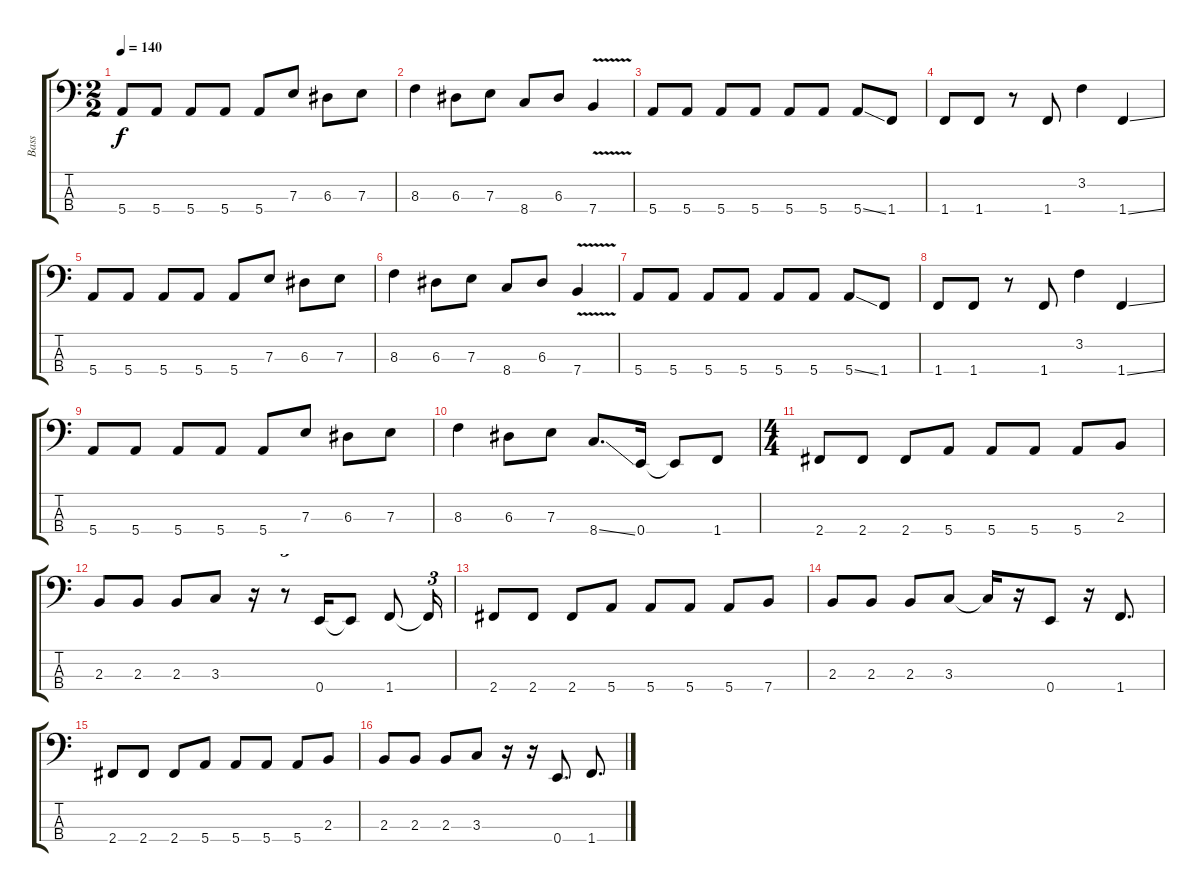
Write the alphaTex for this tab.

\track ("Bass" "Bass") {instrument electricbasspick}
\staff {score tabs}
\tuning (G2 D2 A1 E1) {hide}
\ts (2 2)
\tempo 140
\clef f4
\ks c
5.4.8{dy f} 5.4.8 5.4.8 5.4.8 5.4.8 7.3.8 6.3.8 7.3.8 |
8.3.4 6.3.8 7.3.8 8.4.8 6.3.8 7.4{v}.4 |
5.4.8 5.4.8 5.4.8 5.4.8 5.4.8 5.4.8 5.4{ss}.8 1.4.8 |
1.4.8 1.4.8 r.8 1.4.8 3.2.4 1.4{ss}.4 |
5.4.8 5.4.8 5.4.8 5.4.8 5.4.8 7.3.8 6.3.8 7.3.8 |
8.3.4 6.3.8 7.3.8 8.4.8 6.3.8 7.4{v}.4 |
5.4.8 5.4.8 5.4.8 5.4.8 5.4.8 5.4.8 5.4{ss}.8 1.4.8 |
1.4.8 1.4.8 r.8 1.4.8 3.2.4 1.4{ss}.4 |
5.4.8 5.4.8 5.4.8 5.4.8 5.4.8 7.3.8 6.3.8 7.3.8 |
8.3.4 6.3.8 7.3.8 8.4{ss}.8{d} 0.4.16 0.4{t}.8 1.4.8 |
\ts (4 4)
2.4.8 2.4.8 2.4.8 5.4.8 5.4.8 5.4.8 5.4.8 2.3.8 |
2.3.8 2.3.8 2.3.8 3.3.8 r.16 r.8{tu (3 2)} 0.4.16 0.4{t}.8 1.4.8 1.4{t}.16{tu (3 2)} |
2.4.8 2.4.8 2.4.8 5.4.8 5.4.8 5.4.8 5.4.8 7.4.8 |
2.3.8 2.3.8 2.3.8 3.3.8 3.3{t}.16 r.16 0.4.8 r.16 1.4.8{d} |
2.4.8 2.4.8 2.4.8 5.4.8 5.4.8 5.4.8 5.4.8 2.3.8 |
2.3.8 2.3.8 2.3.8 3.3.8 r.16 r.16 0.4.8{d} 1.4.8{d}
